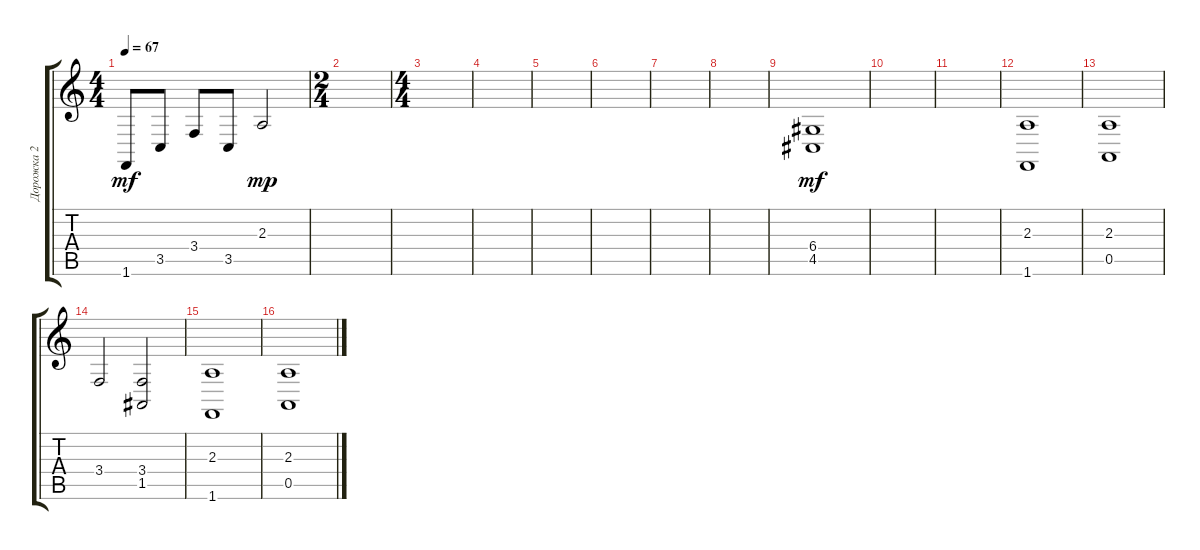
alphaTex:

\track ("Дорожка 2" "Дорожка 2") {instrument acousticgrandpiano}
\staff {score tabs}
\tuning (E4 B3 G3 D3 A2 E2) {hide}
\ts (4 4)
\tempo 67
\clef g2
\ks c
1.6.8{dy mf} 3.5.8 3.4.8 3.5.8 2.3.2{dy mp} |
\ts (2 4)
|
\ts (4 4)
|
|
|
|
|
|
(6.4 4.5).1{dy mf} |
|
|
(2.3 1.6).1 |
(2.3 0.5).1 |
3.4.2 (3.4 1.5).2 |
(2.3 1.6).1 |
(2.3 0.5).1
